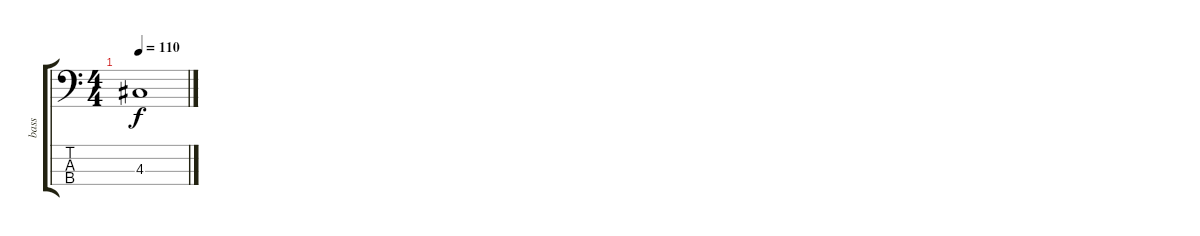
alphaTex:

\track ("bass" "bass") {instrument electricbassfinger}
\staff {score tabs}
\tuning (G2 D2 A1 E1) {hide}
\ts (4 4)
\tempo 110
\clef f4
\ks c
4.3{t}.1{dy f}
